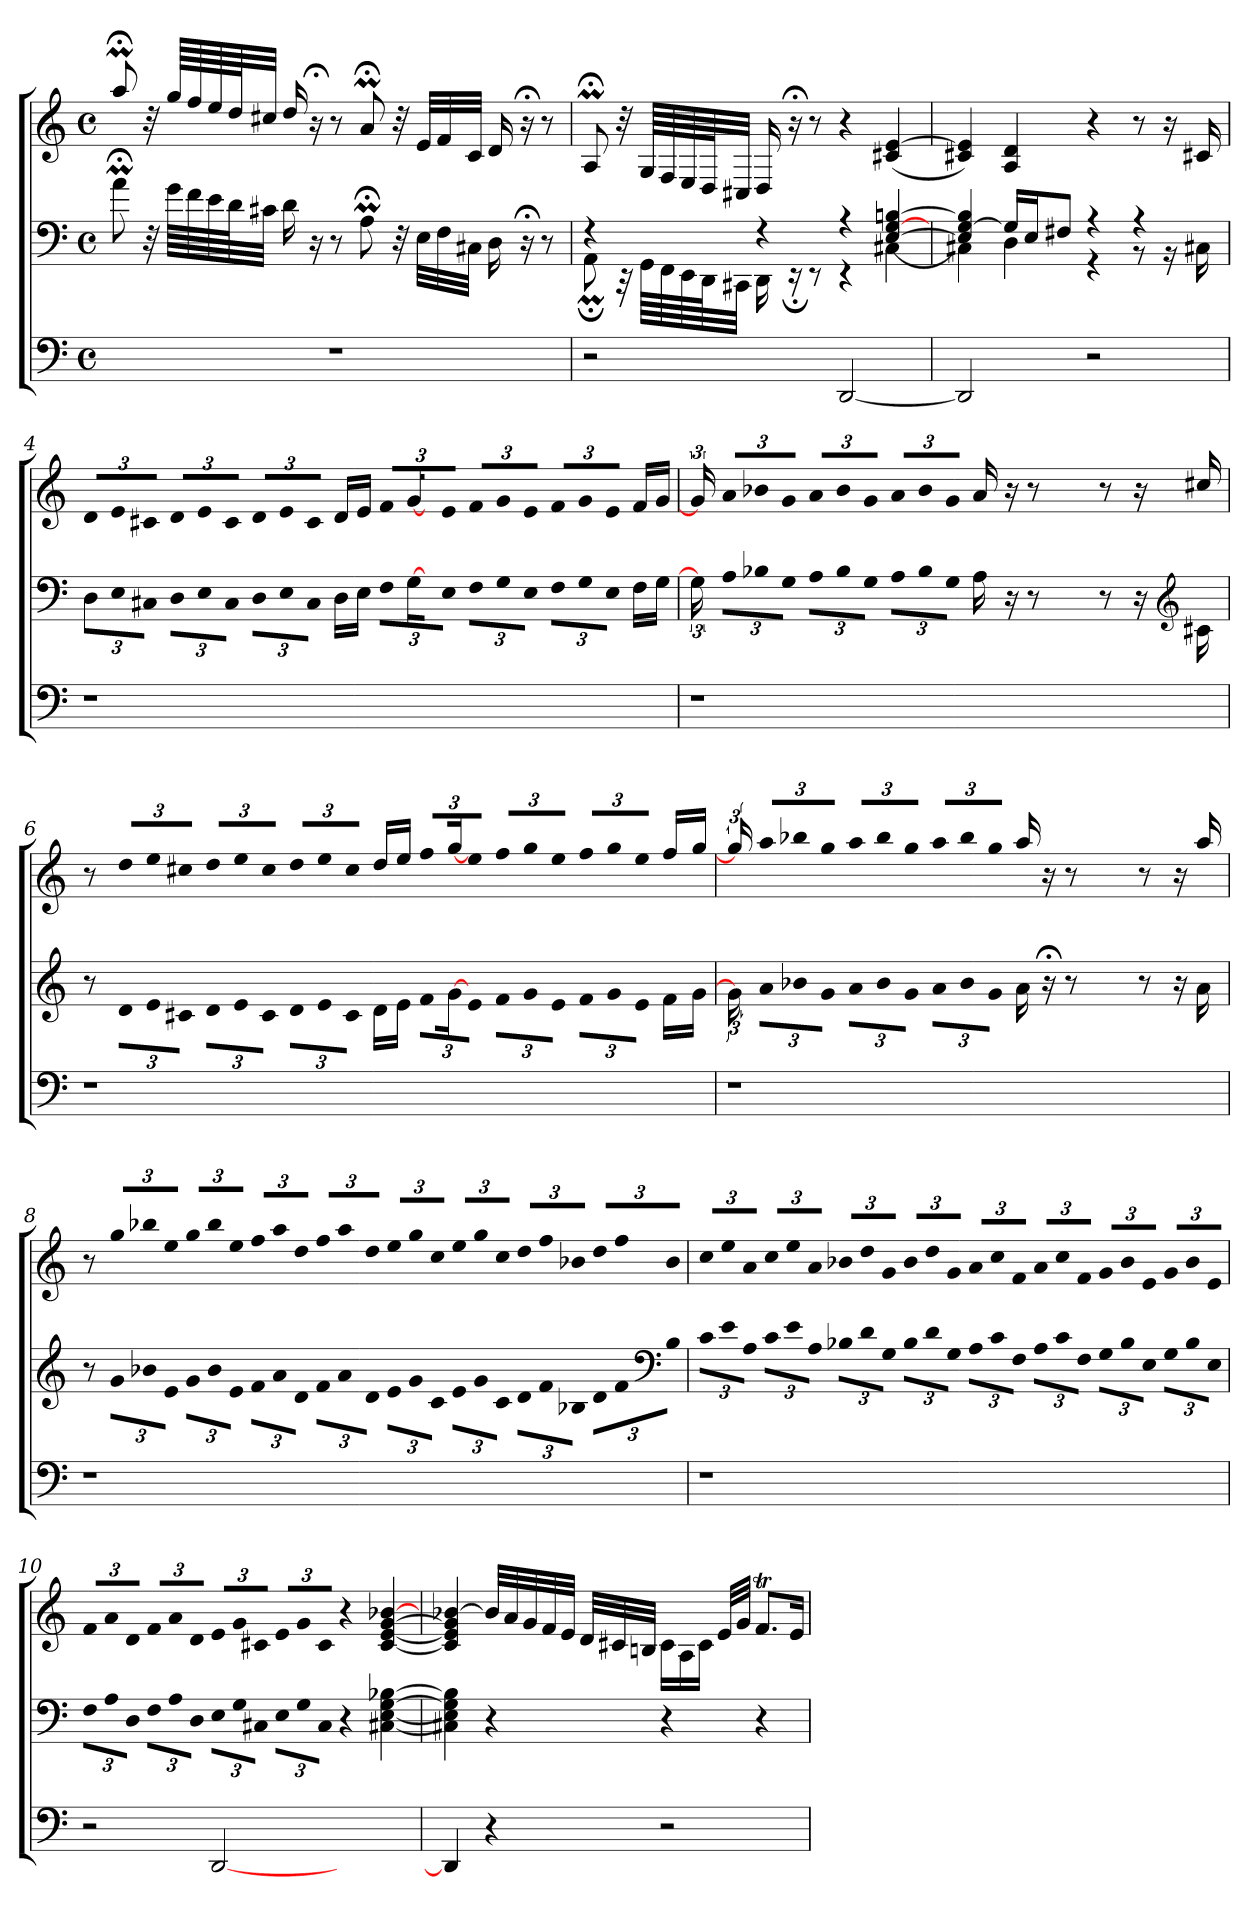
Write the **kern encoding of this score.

**kern	**kern	**kern
*part3	*part2	*part1
*staff3	*staff2	*staff1
*clefF4	*clefF4	*clefG2
*M4/4	*M4/4	*M4/4
*met(c)	*met(c)	*met(c)
=1	=1	=1
1r	8a;<M\	8aa;<M/
.	32r	32r
.	64g\LLLL	64gg/LLLL
.	64f\	64ff/
.	64e\	64ee/
.	64d\J	64dd/J
.	32c#X\JJJ	32cc#X/JJJ
.	16d\	16dd/
.	16r	16r;<
.	8r	8r
.	8A;<M\	8a;<M/
.	32r	32r
.	32E\LLL	32e/LLL
.	32F\	32f/
.	32C#X\JJJ	32c/JJJ
.	16D\	16d/
.	16r;<	16r;<
.	8r	8r
=2	=2	=2
*	*^	*
2r	4r	8AA;<M\	8A;<M/
.	.	32r	32r
.	.	64GG\LLLL	64G/LLLL
.	.	64FF\	64F/
.	.	64EE\	64E/
.	.	64DD\J	64D/J
.	.	32CC#X\JJJ	32C#X/JJJ
.	4r	16DD\	16D/
.	.	16r;<	16r;<
.	.	8r	8r
[2DD/	4r	4r	4r
.	[4Bn/ [4G/ [4E/	[4C#X\	(<[4e/ 4c#X/
!!LO:LB:g=z
=3	=3	=3	=3
2DD/]	4Bn]/ [4G/ 4E]/	4C#X\]	4e]/ 4c#X/)
.	16G/LL]	4D\	4d/ 4A/
.	16E/J	.	.
.	8F#X/J	.	.
2r	4r	4r	4r
.	4r	8r	8r
.	.	16r	16r
.	.	16C#X\	16c#X/
=4	=4	=4	=4
!	!LO:N:vis=16	!	!LO:N:vis=16
*	*v	*v	*
1r	12D\LL	12d/LL
!	!LO:N:vis=16	!LO:N:vis=16
.	12E\	12e/
!	!LO:N:vis=16	!LO:N:vis=16
.	12C#X\JJ	12c#X/JJ
!	!LO:N:vis=16	!LO:N:vis=16
.	12D\LL	12d/LL
!	!LO:N:vis=16	!LO:N:vis=16
.	12E\	12e/
!	!LO:N:vis=16	!LO:N:vis=16
.	12C#\JJ	12c#/JJ
!	!LO:N:vis=16	!LO:N:vis=16
.	12D\LL	12d/LL
!	!LO:N:vis=16	!LO:N:vis=16
.	12E\	12e/
!	!LO:N:vis=16	!LO:N:vis=16
.	12C#\JJ	12c#/JJ
.	16D\LL	16d/LL
.	16E\JJ	16e/JJ
!	!LO:N:vis=16	!LO:N:vis=16
.	12F\LL	12f/LL
.	[24G\	[24g/
2.ryy	24ryy	24ryy
!	!LO:N:vis=16	!LO:N:vis=16
.	12E\JJ	12e/JJ
!	!LO:N:vis=16	!LO:N:vis=16
.	12F\LL	12f/LL
!	!LO:N:vis=16	!LO:N:vis=16
.	12G\	12g/
!	!LO:N:vis=16	!LO:N:vis=16
.	12E\JJ	12e/JJ
!	!LO:N:vis=16	!LO:N:vis=16
.	12F\LL	12f/LL
!	!LO:N:vis=16	!LO:N:vis=16
.	12G\	12g/
!	!LO:N:vis=16	!LO:N:vis=16
.	12E\JJ	12e/JJ
.	16F\LL	16f/LL
.	16G\JJ	16g/JJ
!!LO:LB:g=z
=5	=5	=5
1r	24G\]	24g/]
!	!LO:N:vis=16	!LO:N:vis=16
.	12A\LL	12a/LL
!	!LO:N:vis=16	!LO:N:vis=16
.	12B-\	12b-/
!	!LO:N:vis=16	!LO:N:vis=16
.	12G\JJ	12g/JJ
!	!LO:N:vis=16	!LO:N:vis=16
.	12A\LL	12a/LL
!	!LO:N:vis=16	!LO:N:vis=16
.	12B-\	12b-/
!	!LO:N:vis=16	!LO:N:vis=16
.	12G\JJ	12g/JJ
!	!LO:N:vis=16	!LO:N:vis=16
.	12A\LL	12a/LL
!	!LO:N:vis=16	!LO:N:vis=16
.	12B-\	12b-/
!	!LO:N:vis=16	!LO:N:vis=16
.	12G\JJ	12g/JJ
.	16A\	16a/
.	16r	16r
.	8r	8r
4.ryy	.	.
.	12ryy	12ryy
.	8r	8r
.	16r	16r
*	*clefG2	*
.	16c#X\	16cc#X/
=6	=6	=6
1r	8r	8r
!	!LO:N:vis=16	!LO:N:vis=16
.	12d\LL	12dd/LL
!	!LO:N:vis=16	!LO:N:vis=16
.	12e\	12ee/
!	!LO:N:vis=16	!LO:N:vis=16
.	12c#X\JJ	12cc#X/JJ
!	!LO:N:vis=16	!LO:N:vis=16
.	12d\LL	12dd/LL
!	!LO:N:vis=16	!LO:N:vis=16
.	12e\	12ee/
!	!LO:N:vis=16	!LO:N:vis=16
.	12c#\JJ	12cc#/JJ
!	!LO:N:vis=16	!LO:N:vis=16
.	12d\LL	12dd/LL
!	!LO:N:vis=16	!LO:N:vis=16
.	12e\	12ee/
!	!LO:N:vis=16	!LO:N:vis=16
.	12c#\JJ	12cc#/JJ
.	16d\LL	16dd/LL
.	16e\JJ	16ee/JJ
!	!LO:N:vis=16	!LO:N:vis=16
2.ryy	12f\LL	12ff/LL
.	[24g\	[24gg/
!	!LO:N:vis=16	!LO:N:vis=16
.	12e\JJ	12ee/JJ
!	!LO:N:vis=16	!LO:N:vis=16
.	12f\LL	12ff/LL
!	!LO:N:vis=16	!LO:N:vis=16
.	12g\	12gg/
!	!LO:N:vis=16	!LO:N:vis=16
.	12e\JJ	12ee/JJ
!	!LO:N:vis=16	!LO:N:vis=16
.	12f\LL	12ff/LL
!	!LO:N:vis=16	!LO:N:vis=16
.	12g\	12gg/
!	!LO:N:vis=16	!LO:N:vis=16
.	12e\JJ	12ee/JJ
.	16f\LL	16ff/LL
12ryy	.	.
.	16g\JJ	16gg/JJ
!!LO:LB:g=z
=7	=7	=7
1r	24g\]	24gg/]
!	!LO:N:vis=16	!LO:N:vis=16
.	12a\LL	12aa/LL
!	!LO:N:vis=16	!LO:N:vis=16
.	12b-\	12bb-/
!	!LO:N:vis=16	!LO:N:vis=16
.	12g\JJ	12gg/JJ
!	!LO:N:vis=16	!LO:N:vis=16
.	12a\LL	12aa/LL
!	!LO:N:vis=16	!LO:N:vis=16
.	12b-\	12bb-/
!	!LO:N:vis=16	!LO:N:vis=16
.	12g\JJ	12gg/JJ
!	!LO:N:vis=16	!LO:N:vis=16
.	12a\LL	12aa/LL
!	!LO:N:vis=16	!LO:N:vis=16
.	12b-\	12bb-/
!	!LO:N:vis=16	!LO:N:vis=16
.	12g\JJ	12gg/JJ
.	16a\	16aa/
.	16r;<	16r
.	8r	8r
4.ryy	.	.
.	12ryy	12ryy
.	8r	8r
.	16r	16r
.	16a\	16aa/
=8	=8	=8
1r	8r	8r
!	!LO:N:vis=16	!LO:N:vis=16
.	12g\LL	12gg/LL
!	!LO:N:vis=16	!LO:N:vis=16
.	12b-\	12bb-/
!	!LO:N:vis=16	!LO:N:vis=16
.	12e\JJ	12ee/JJ
!	!LO:N:vis=16	!LO:N:vis=16
.	12g\LL	12gg/LL
!	!LO:N:vis=16	!LO:N:vis=16
.	12b-\	12bb-/
!	!LO:N:vis=16	!LO:N:vis=16
.	12e\JJ	12ee/JJ
!	!LO:N:vis=16	!LO:N:vis=16
.	12f\LL	12ff/LL
!	!LO:N:vis=16	!LO:N:vis=16
.	12a\	12aa/
!	!LO:N:vis=16	!LO:N:vis=16
.	12d\JJ	12dd/JJ
!	!LO:N:vis=16	!LO:N:vis=16
.	12f\LL	12ff/LL
!	!LO:N:vis=16	!LO:N:vis=16
.	12a\	12aa/
1ryy	.	.
!	!LO:N:vis=16	!LO:N:vis=16
.	12d\JJ	12dd/JJ
!	!LO:N:vis=16	!LO:N:vis=16
.	12e\LL	12ee/LL
!	!LO:N:vis=16	!LO:N:vis=16
.	12g\	12gg/
!	!LO:N:vis=16	!LO:N:vis=16
.	12c\JJ	12cc/JJ
!	!LO:N:vis=16	!LO:N:vis=16
.	12e\LL	12ee/LL
!	!LO:N:vis=16	!LO:N:vis=16
.	12g\	12gg/
!	!LO:N:vis=16	!LO:N:vis=16
.	12c\JJ	12cc/JJ
!	!LO:N:vis=16	!LO:N:vis=16
.	12d\LL	12dd/LL
!	!LO:N:vis=16	!LO:N:vis=16
.	12f\	12ff/
!	!LO:N:vis=16	!LO:N:vis=16
.	12B-\JJ	12b-/JJ
!	!LO:N:vis=16	!LO:N:vis=16
.	12d\LL	12dd/LL
!	!LO:N:vis=16	!LO:N:vis=16
.	12f\	12ff/
*	*clefF4	*
8ryy	.	.
!	!LO:N:vis=16	!LO:N:vis=16
.	12B-\JJ	12b-/JJ
=9	=9	=9
!	!LO:N:vis=16	!LO:N:vis=16
1r	12c\LL	12cc/LL
!	!LO:N:vis=16	!LO:N:vis=16
.	12e\	12ee/
!	!LO:N:vis=16	!LO:N:vis=16
.	12A\JJ	12a/JJ
!	!LO:N:vis=16	!LO:N:vis=16
.	12c\LL	12cc/LL
!	!LO:N:vis=16	!LO:N:vis=16
.	12e\	12ee/
!	!LO:N:vis=16	!LO:N:vis=16
.	12A\JJ	12a/JJ
!	!LO:N:vis=16	!LO:N:vis=16
.	12B-\LL	12b-/LL
!	!LO:N:vis=16	!LO:N:vis=16
.	12d\	12dd/
!	!LO:N:vis=16	!LO:N:vis=16
.	12G\JJ	12g/JJ
!	!LO:N:vis=16	!LO:N:vis=16
.	12B-\LL	12b-/LL
!	!LO:N:vis=16	!LO:N:vis=16
.	12d\	12dd/
!	!LO:N:vis=16	!LO:N:vis=16
.	12G\JJ	12g/JJ
!	!LO:N:vis=16	!LO:N:vis=16
1ryy	12A\LL	12a/LL
!	!LO:N:vis=16	!LO:N:vis=16
.	12c\	12cc/
!	!LO:N:vis=16	!LO:N:vis=16
.	12F\JJ	12f/JJ
!	!LO:N:vis=16	!LO:N:vis=16
.	12A\LL	12a/LL
!	!LO:N:vis=16	!LO:N:vis=16
.	12c\	12cc/
!	!LO:N:vis=16	!LO:N:vis=16
.	12F\JJ	12f/JJ
!	!LO:N:vis=16	!LO:N:vis=16
.	12G\LL	12g/LL
!	!LO:N:vis=16	!LO:N:vis=16
.	12B-\	12b-/
!	!LO:N:vis=16	!LO:N:vis=16
.	12E\JJ	12e/JJ
!	!LO:N:vis=16	!LO:N:vis=16
.	12G\LL	12g/LL
!	!LO:N:vis=16	!LO:N:vis=16
.	12B-\	12b-/
!	!LO:N:vis=16	!LO:N:vis=16
.	12E\JJ	12e/JJ
!!LO:LB:g=z
=10	=10	=10
!	!LO:N:vis=16	!LO:N:vis=16
2r	12F\LL	12f/LL
!	!LO:N:vis=16	!LO:N:vis=16
.	12A\	12a/
!	!LO:N:vis=16	!LO:N:vis=16
.	12D\JJ	12d/JJ
!	!LO:N:vis=16	!LO:N:vis=16
.	12F\LL	12f/LL
!	!LO:N:vis=16	!LO:N:vis=16
.	12A\	12a/
!	!LO:N:vis=16	!LO:N:vis=16
.	12D\JJ	12d/JJ
!	!LO:N:vis=16	!LO:N:vis=16
[2DD/	12E\LL	12e/LL
!	!LO:N:vis=16	!LO:N:vis=16
.	12G\	12g/
!	!LO:N:vis=16	!LO:N:vis=16
.	12C#X\JJ	12c#X/JJ
!	!LO:N:vis=16	!LO:N:vis=16
.	12E\LL	12e/LL
!	!LO:N:vis=16	!LO:N:vis=16
.	12G\	12g/
!	!LO:N:vis=16	!LO:N:vis=16
.	12C#\JJ	12c#/JJ
2ryy	4r	4r
.	[4B-\ [4G\ [4E\ [4C#X\	[4b-/ [4g/ [4e/ [4c#/
=11	=11	=11
4DD/]	4B-]\ 4G]\ 4E]\ 4C#X]\	[4b-/ 4g]/ 4e]/ 4c#]/
4r	4r	32b-/LLL]
.	.	32a/
.	.	32g/
.	.	32f/
.	.	32e/JJJ
.	.	32d/LLL
.	.	32c#X/
.	.	32Bn/JJJ
2r	4r	16c#\LL
.	.	16A\
.	.	16c#\JJ
.	.	32e/LLL
.	.	32g/JJJ
.	4r	8.fT/L
.	.	16e/Jk
=	=	=
*-	*-	*-
